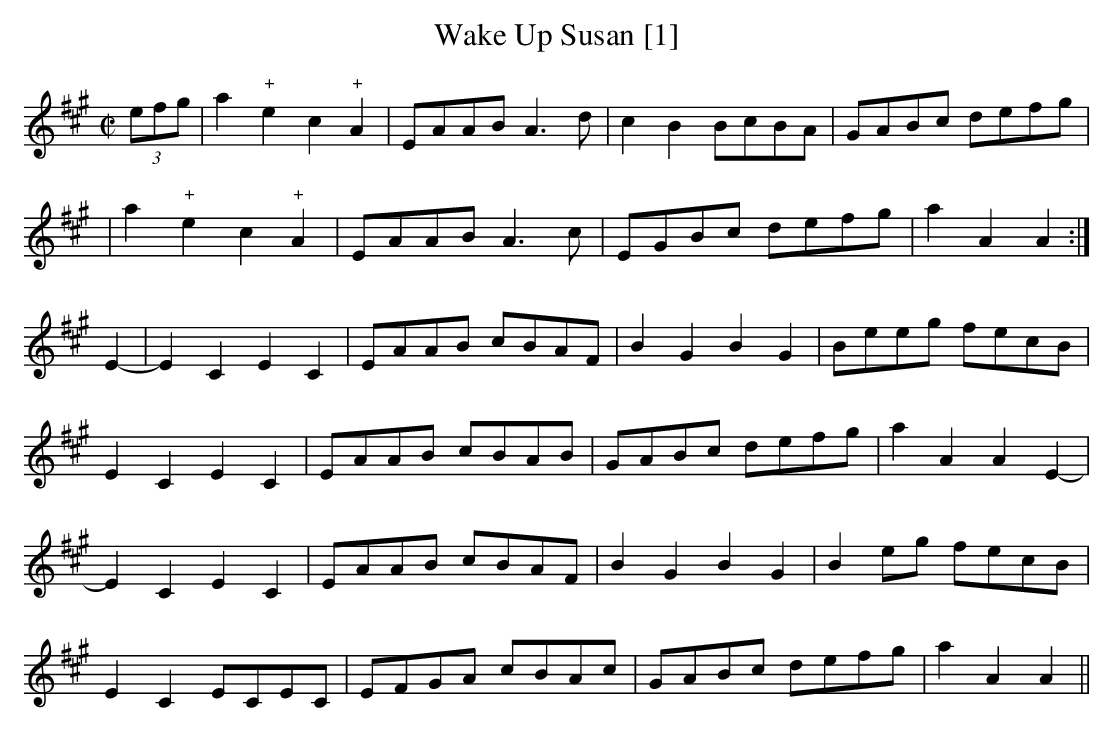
X:1
T:Wake Up Susan [1]
M:C|
L:1/8
K:A
(3efg|a2"+"e2 c2 "+"A2|EAAB A3d|c2B2 BcBA|GABc defg|
|a2"+"e2 c2 "+"A2|EAAB A3c|EGBc defg|a2A2A2:|
E2-|E2C2E2C2|EAAB cBAF|B2G2B2G2|Beeg fecB|
E2C2E2C2|EAAB cBAB|GABc defg|a2A2A2E2-|
E2C2E2C2|EAAB cBAF|B2G2B2G2|B2eg fecB|
E2C2 ECEC| EFGA  cBAc|GABc defg|a2 A2A2||
